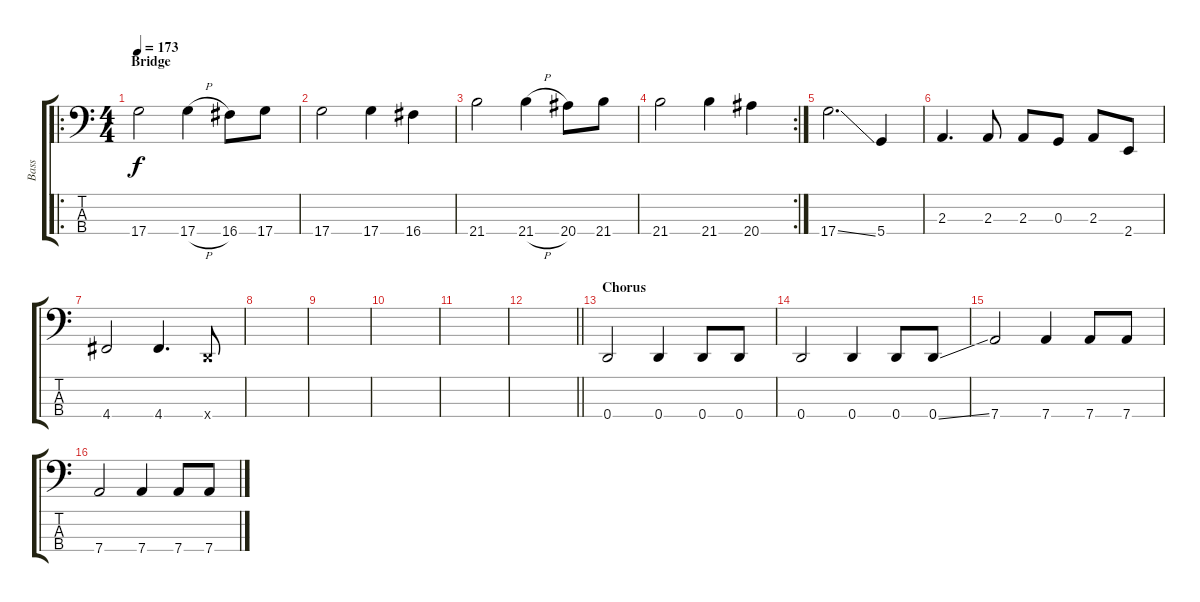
\track ("Bass" "Bass") {instrument synthbass2}
\staff {score tabs}
\tuning (F2 C2 G1 D1) {hide}
\ro
\ts (4 4)
\section ("" "Bridge")
\tempo 173
\clef f4
\ks c
17.4.2{dy f} 17.4{h}.4 16.4.8 17.4.8 |
17.4.2 17.4.4 16.4.4 |
21.4.2 21.4{h}.4 20.4.8 21.4.8 |
\rc 2
21.4.2 21.4.4 20.4.4 |
17.4{ss}.2{d} 5.4.4 |
2.3.4{d} 2.3.8 2.3.8 0.3.8 2.3.8 2.4.8 |
4.4.2 4.4.4{d} 0.4{x}.8 |
|
|
|
|
\barLineRight lightlight
|
\section ("" "Chorus")
0.4.2 0.4.4 0.4.8 0.4.8 |
0.4.2 0.4.4 0.4.8 0.4{ss}.8 |
7.4.2 7.4.4 7.4.8 7.4.8 |
7.4.2 7.4.4 7.4.8 7.4{ss}.8
